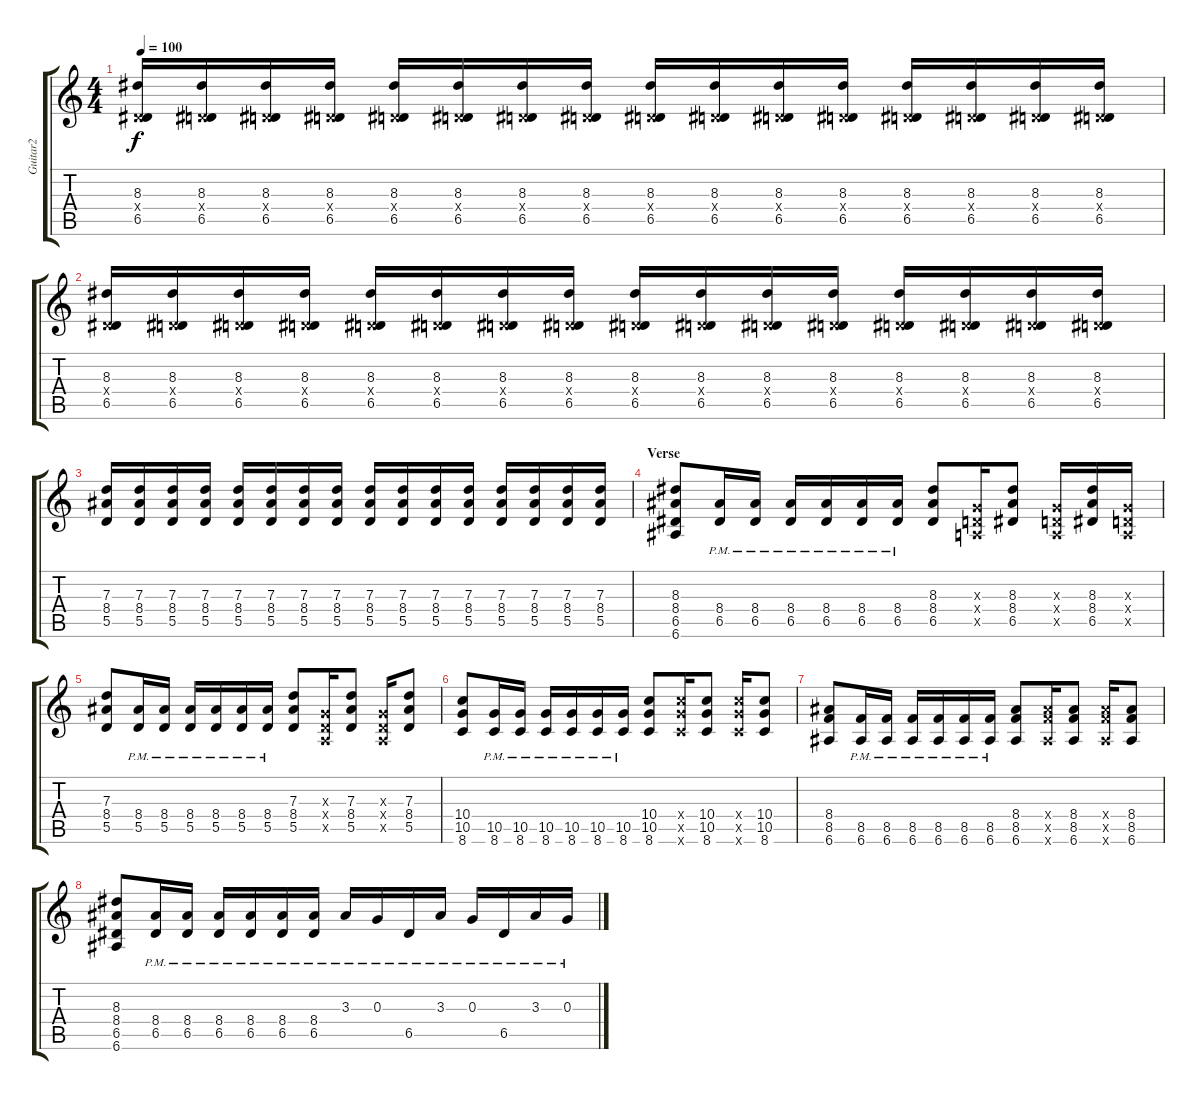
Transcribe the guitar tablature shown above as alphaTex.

\track ("Guitar2" "Guitar2") {instrument distortionguitar}
\staff {score tabs}
\tuning (E4 B3 G3 D3 A2 E2) {hide}
\ts (4 4)
\tempo 100
\clef g2
\ks c
(8.3 0.4{x} 6.5).16{dy f} (8.3 0.4{x} 6.5).16 (8.3 0.4{x} 6.5).16 (8.3 0.4{x} 6.5).16 (8.3 0.4{x} 6.5).16 (8.3 0.4{x} 6.5).16 (8.3 0.4{x} 6.5).16 (8.3 0.4{x} 6.5).16 (8.3 0.4{x} 6.5).16 (8.3 0.4{x} 6.5).16 (8.3 0.4{x} 6.5).16 (8.3 0.4{x} 6.5).16 (8.3 0.4{x} 6.5).16 (8.3 0.4{x} 6.5).16 (8.3 0.4{x} 6.5).16 (8.3 0.4{x} 6.5).16 |
(8.3 0.4{x} 6.5).16 (8.3 0.4{x} 6.5).16 (8.3 0.4{x} 6.5).16 (8.3 0.4{x} 6.5).16 (8.3 0.4{x} 6.5).16 (8.3 0.4{x} 6.5).16 (8.3 0.4{x} 6.5).16 (8.3 0.4{x} 6.5).16 (8.3 0.4{x} 6.5).16 (8.3 0.4{x} 6.5).16 (8.3 0.4{x} 6.5).16 (8.3 0.4{x} 6.5).16 (8.3 0.4{x} 6.5).16 (8.3 0.4{x} 6.5).16 (8.3 0.4{x} 6.5).16 (8.3 0.4{x} 6.5).16 |
(7.3 8.4 5.5).16 (7.3 8.4 5.5).16 (7.3 8.4 5.5).16 (7.3 8.4 5.5).16 (7.3 8.4 5.5).16 (7.3 8.4 5.5).16 (7.3 8.4 5.5).16 (7.3 8.4 5.5).16 (7.3 8.4 5.5).16 (7.3 8.4 5.5).16 (7.3 8.4 5.5).16 (7.3 8.4 5.5).16 (7.3 8.4 5.5).16 (7.3 8.4 5.5).16 (7.3 8.4 5.5).16 (7.3 8.4 5.5).16 |
\section ("" "Verse")
(8.3 8.4 6.5 6.6).8 (8.4{pm} 6.5{pm}).16 (8.4{pm} 6.5{pm}).16 (8.4{pm} 6.5{pm}).16 (8.4{pm} 6.5{pm}).16 (8.4{pm} 6.5{pm}).16 (8.4{pm} 6.5{pm}).16 (8.3 8.4 6.5).8 (0.3{x} 0.4{x} 0.5{x}).16 (8.3 8.4 6.5).8 (0.3{x} 0.4{x} 0.5{x}).16 (8.3 8.4 6.5).16 (0.3{x} 0.4{x} 0.5{x}).16 |
(7.3 8.4 5.5).8 (8.4{pm} 5.5{pm}).16 (8.4{pm} 5.5{pm}).16 (8.4{pm} 5.5{pm}).16 (8.4{pm} 5.5{pm}).16 (8.4{pm} 5.5{pm}).16 (8.4{pm} 5.5{pm}).16 (7.3 8.4 5.5).8 (0.3{x} 0.4{x} 0.5{x}).16 (7.3 8.4 5.5).8 (0.3{x} 0.4{x} 0.5{x}).16 (7.3 8.4 5.5).8 |
(10.4 10.5 8.6).8 (10.5{pm} 8.6{pm}).16 (10.5{pm} 8.6{pm}).16 (10.5{pm} 8.6{pm}).16 (10.5{pm} 8.6{pm}).16 (10.5{pm} 8.6{pm}).16 (10.5{pm} 8.6{pm}).16 (10.4 10.5 8.6).8 (10.4{x} 10.5{x} 8.6{x}).16 (10.4 10.5 8.6).8 (10.4{x} 10.5{x} 8.6{x}).16 (10.4 10.5 8.6).8 |
(8.4 8.5 6.6).8 (8.5{pm} 6.6{pm}).16 (8.5{pm} 6.6{pm}).16 (8.5{pm} 6.6{pm}).16 (8.5{pm} 6.6{pm}).16 (8.5{pm} 6.6{pm}).16 (8.5{pm} 6.6{pm}).16 (8.4 8.5 6.6).8 (8.4{x} 8.5{x} 6.6{x}).16 (8.4 8.5 6.6).8 (8.4{x} 8.5{x} 6.6{x}).16 (8.4 8.5 6.6).8 |
(8.3 8.4 6.5 6.6).8 (8.4{pm} 6.5{pm}).16 (8.4{pm} 6.5{pm}).16 (8.4{pm} 6.5{pm}).16 (8.4{pm} 6.5{pm}).16 (8.4{pm} 6.5{pm}).16 (8.4{pm} 6.5{pm}).16 3.3{pm}.16 0.3{pm}.16 6.5{pm}.16 3.3{pm}.16 0.3{pm}.16 6.5{pm}.16 3.3{pm}.16 0.3{pm}.16
